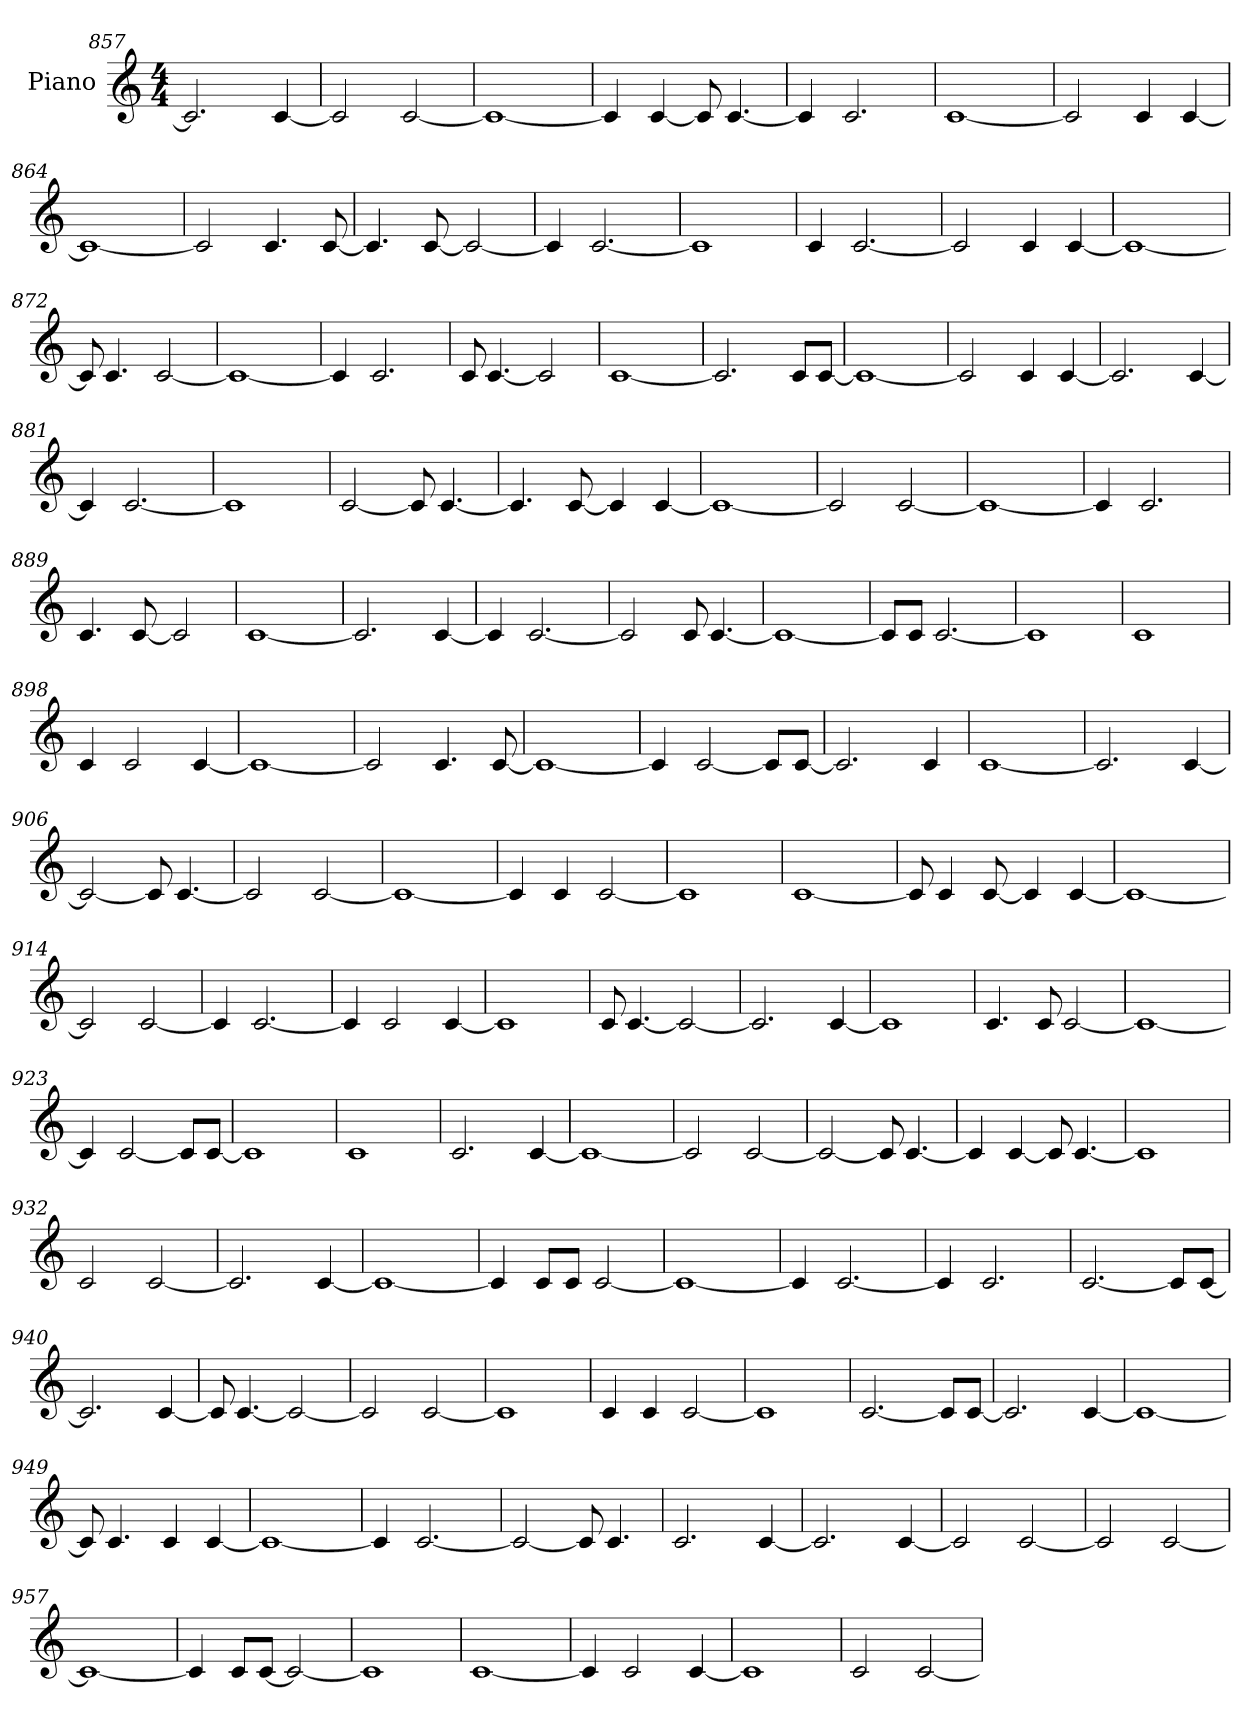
**kern
*part1
*staff1
*I"Piano
*I'Pno.
*clefG2
*k[]
*M4/4
=857
2.c/]
[4c/
=858
2c/]
[2c/
=859
1c_
=860
4c/]
[4c/
8c/]
[4.c/
=861
4c/]
2.c/
=862
[1c
=863
2c/]
4c/
[4c/
=864
1c_
=865
2c/]
4.c/
[8c/
=866
4.c/]
[8c/
2c/_
=867
4c/]
[2.c/
=868
1c]
=869
4c/
[2.c/
=870
2c/]
4c/
[4c/
=871
1c_
=872
8c/]
4.c/
[2c/
=873
1c_
=874
4c/]
2.c/
=875
8c/
[4.c/
2c/]
=876
[1c
=877
2.c/]
8c/L
[8c/J
=878
1c_
=879
2c/]
4c/
[4c/
=880
2.c/]
[4c/
=881
4c/]
[2.c/
=882
1c]
=883
[2c/
8c/]
[4.c/
=884
4.c/]
[8c/
4c/]
[4c/
=885
1c_
=886
2c/]
[2c/
=887
1c_
=888
4c/]
2.c/
=889
4.c/
[8c/
2c/]
=890
[1c
=891
2.c/]
[4c/
=892
4c/]
[2.c/
=893
2c/]
8c/
[4.c/
=894
1c_
=895
8c/L]
8c/J
[2.c/
=896
1c]
=897
1c
=898
4c/
2c/
[4c/
=899
1c_
=900
2c/]
4.c/
[8c/
=901
1c_
=902
4c/]
[2c/
8c/L]
[8c/J
=903
2.c/]
4c/
=904
[1c
=905
2.c/]
[4c/
=906
2c/_
8c/]
[4.c/
=907
2c/]
[2c/
=908
1c_
=909
4c/]
4c/
[2c/
=910
1c]
=911
[1c
=912
8c/]
4c/
[8c/
4c/]
[4c/
=913
1c_
=914
2c/]
[2c/
=915
4c/]
[2.c/
=916
4c/]
2c/
[4c/
=917
1c]
=918
8c/
[4.c/
2c/_
=919
2.c/]
[4c/
=920
1c]
=921
4.c/
8c/
[2c/
=922
1c_
=923
4c/]
[2c/
8c/L]
[8c/J
=924
1c]
=925
1c
=926
2.c/
[4c/
=927
1c_
=928
2c/]
[2c/
=929
2c/_
8c/]
[4.c/
=930
4c/]
[4c/
8c/]
[4.c/
=931
1c]
=932
2c/
[2c/
=933
2.c/]
[4c/
=934
1c_
=935
4c/]
8c/L
8c/J
[2c/
=936
1c_
=937
4c/]
[2.c/
=938
4c/]
2.c/
=939
[2.c/
8c/L]
[8c/J
=940
2.c/]
[4c/
=941
8c/]
[4.c/
2c/_
=942
2c/]
[2c/
=943
1c]
=944
4c/
4c/
[2c/
=945
1c]
=946
[2.c/
8c/L]
[8c/J
=947
2.c/]
[4c/
=948
1c_
=949
8c/]
4.c/
4c/
[4c/
=950
1c_
=951
4c/]
[2.c/
=952
2c/_
8c/]
4.c/
=953
2.c/
[4c/
=954
2.c/]
[4c/
=955
2c/]
[2c/
=956
2c/]
[2c/
=957
1c_
=958
4c/]
8c/L
[8c/J
2c/_
=959
1c]
=960
[1c
=961
4c/]
2c/
[4c/
=962
1c]
=963
2c/
[2c/
=
*-
